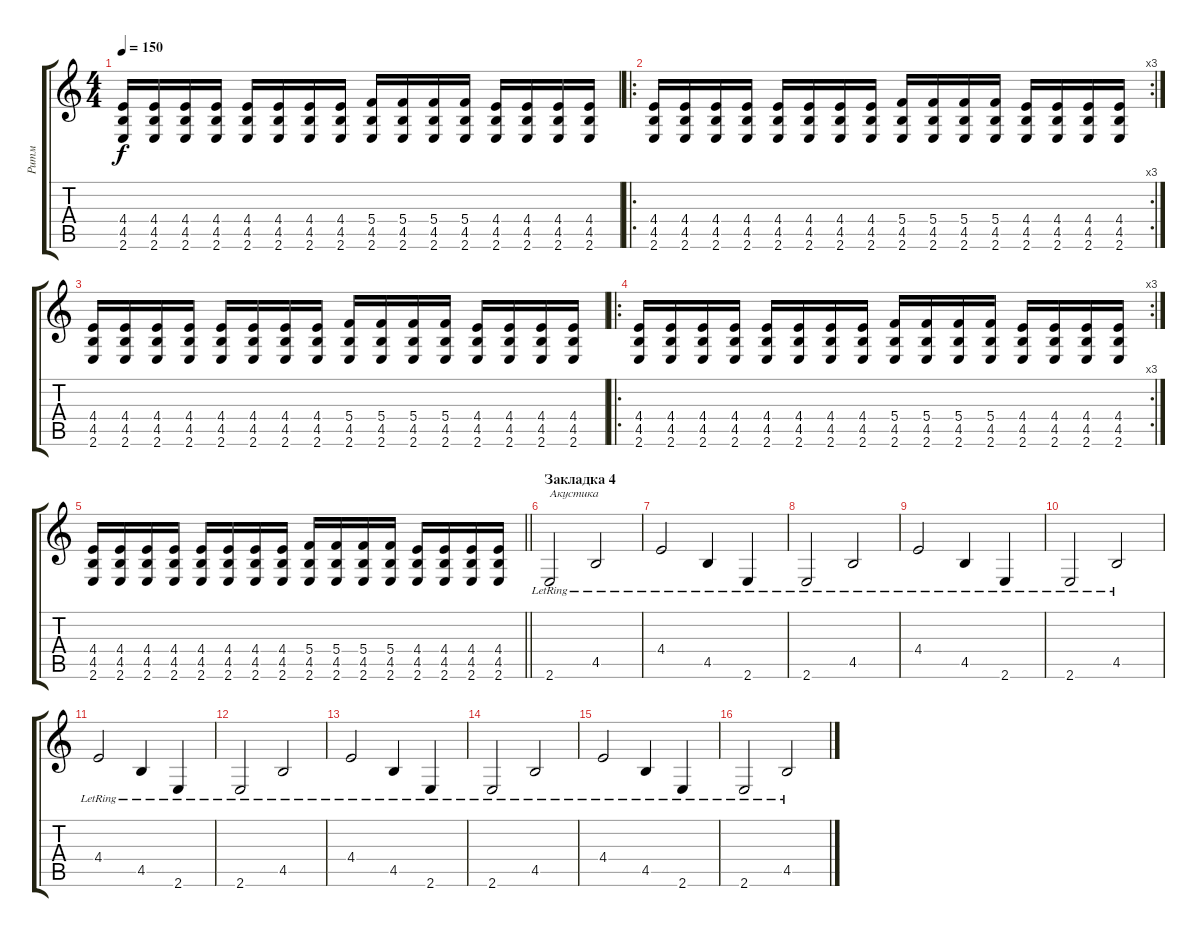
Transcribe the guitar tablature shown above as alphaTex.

\track ("Ритм" "Ритм") {instrument distortionguitar}
\staff {score tabs}
\tuning (D4 A3 F3 C3 G2 D2) {hide}
\ts (4 4)
\tempo 150
\clef g2
\ks c
(4.4 4.5 2.6).16{dy f} (4.4 4.5 2.6).16 (4.4 4.5 2.6).16 (4.4 4.5 2.6).16 (4.4 4.5 2.6).16 (4.4 4.5 2.6).16 (4.4 4.5 2.6).16 (4.4 4.5 2.6).16 (5.4 4.5 2.6).16 (5.4 4.5 2.6).16 (5.4 4.5 2.6).16 (5.4 4.5 2.6).16 (4.4 4.5 2.6).16 (4.4 4.5 2.6).16 (4.4 4.5 2.6).16 (4.4 4.5 2.6).16 |
\ro
\rc 3
(4.4 4.5 2.6).16 (4.4 4.5 2.6).16 (4.4 4.5 2.6).16 (4.4 4.5 2.6).16 (4.4 4.5 2.6).16 (4.4 4.5 2.6).16 (4.4 4.5 2.6).16 (4.4 4.5 2.6).16 (5.4 4.5 2.6).16 (5.4 4.5 2.6).16 (5.4 4.5 2.6).16 (5.4 4.5 2.6).16 (4.4 4.5 2.6).16 (4.4 4.5 2.6).16 (4.4 4.5 2.6).16 (4.4 4.5 2.6).16 |
(4.4 4.5 2.6).16 (4.4 4.5 2.6).16 (4.4 4.5 2.6).16 (4.4 4.5 2.6).16 (4.4 4.5 2.6).16 (4.4 4.5 2.6).16 (4.4 4.5 2.6).16 (4.4 4.5 2.6).16 (5.4 4.5 2.6).16 (5.4 4.5 2.6).16 (5.4 4.5 2.6).16 (5.4 4.5 2.6).16 (4.4 4.5 2.6).16 (4.4 4.5 2.6).16 (4.4 4.5 2.6).16 (4.4 4.5 2.6).16 |
\ro
\rc 3
(4.4 4.5 2.6).16 (4.4 4.5 2.6).16 (4.4 4.5 2.6).16 (4.4 4.5 2.6).16 (4.4 4.5 2.6).16 (4.4 4.5 2.6).16 (4.4 4.5 2.6).16 (4.4 4.5 2.6).16 (5.4 4.5 2.6).16 (5.4 4.5 2.6).16 (5.4 4.5 2.6).16 (5.4 4.5 2.6).16 (4.4 4.5 2.6).16 (4.4 4.5 2.6).16 (4.4 4.5 2.6).16 (4.4 4.5 2.6).16 |
\barLineRight lightlight
(4.4 4.5 2.6).16 (4.4 4.5 2.6).16 (4.4 4.5 2.6).16 (4.4 4.5 2.6).16 (4.4 4.5 2.6).16 (4.4 4.5 2.6).16 (4.4 4.5 2.6).16 (4.4 4.5 2.6).16 (5.4 4.5 2.6).16 (5.4 4.5 2.6).16 (5.4 4.5 2.6).16 (5.4 4.5 2.6).16 (4.4 4.5 2.6).16 (4.4 4.5 2.6).16 (4.4 4.5 2.6).16 (4.4 4.5 2.6).16 |
\section ("" "Закладка 4")
2.6{lr}.2{txt "Акустика" instrument acousticguitarsteel} 4.5{lr}.2 |
4.4{lr}.2 4.5{lr}.4 2.6{lr}.4 |
2.6{lr}.2 4.5{lr}.2 |
4.4{lr}.2 4.5{lr}.4 2.6{lr}.4 |
2.6{lr}.2 4.5{lr}.2 |
4.4{lr}.2 4.5{lr}.4 2.6{lr}.4 |
2.6{lr}.2 4.5{lr}.2 |
4.4{lr}.2 4.5{lr}.4 2.6{lr}.4 |
2.6{lr}.2 4.5{lr}.2 |
4.4{lr}.2 4.5{lr}.4 2.6{lr}.4 |
2.6{lr}.2 4.5{lr}.2
